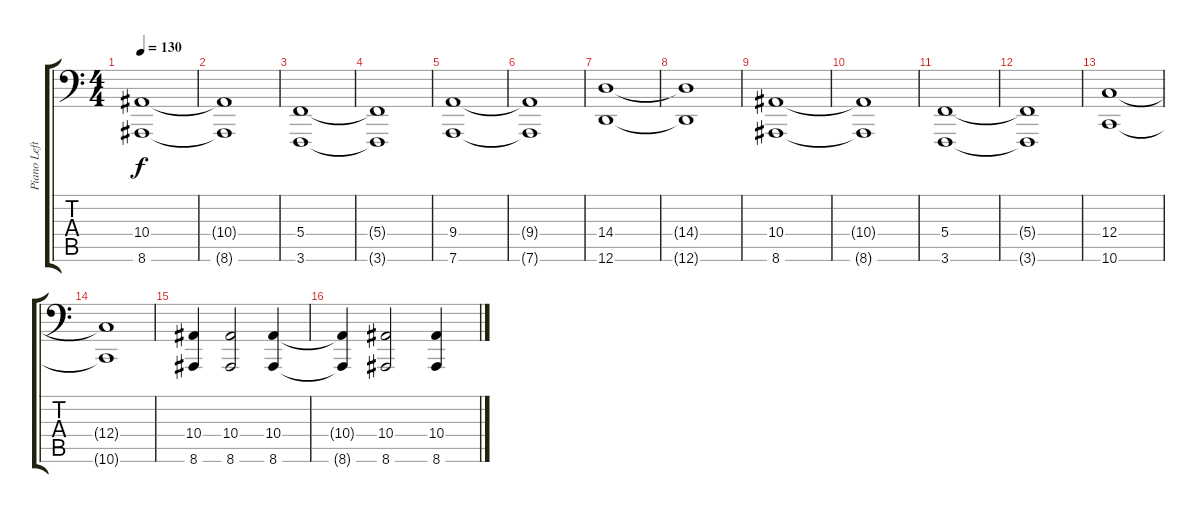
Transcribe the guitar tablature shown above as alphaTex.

\track ("Piano Left Hand" "Piano Left") {instrument acousticgrandpiano}
\staff {score tabs}
\tuning (D3 A2 F2 C2 G1 D1) {hide}
\ts (4 4)
\tempo 130
\clef f4
\ks c
(10.4 8.6).1{dy f} |
(10.4{t} 8.6{t}).1 |
(5.4 3.6).1 |
(5.4{t} 3.6{t}).1 |
(9.4 7.6).1 |
(9.4{t} 7.6{t}).1 |
(14.4 12.6).1 |
(14.4{t} 12.6{t}).1 |
(10.4 8.6).1 |
(10.4{t} 8.6{t}).1 |
(5.4 3.6).1 |
(5.4{t} 3.6{t}).1 |
(12.4 10.6).1 |
(12.4{t} 10.6{t}).1 |
(10.4 8.6).4 (10.4 8.6).2 (10.4 8.6).4 |
(10.4{t} 8.6{t}).4 (10.4 8.6).2 (10.4 8.6).4
